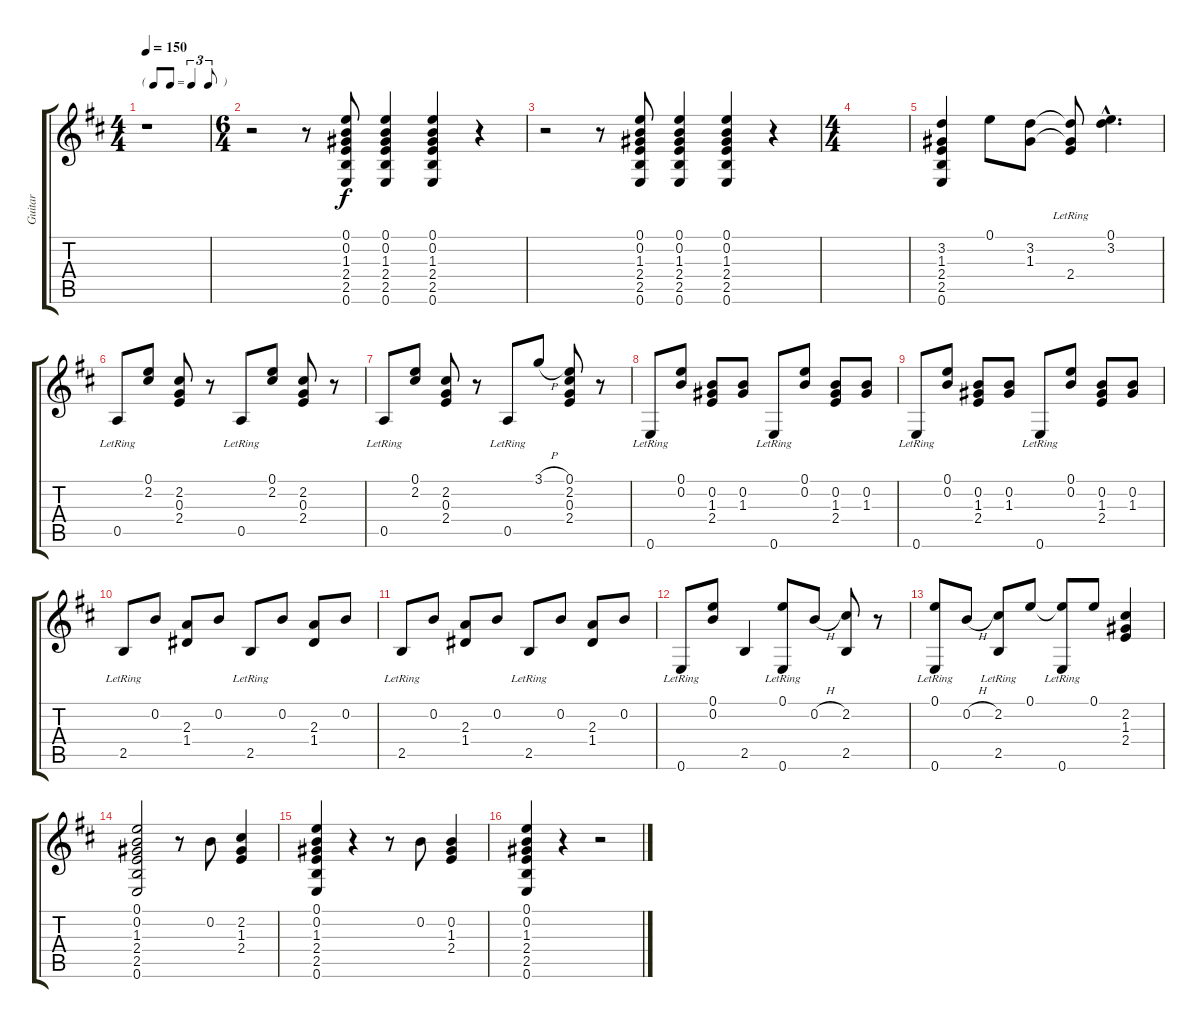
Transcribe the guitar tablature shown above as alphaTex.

\track ("Guitar" "Guitar") {instrument electricguitarclean}
\staff {score tabs}
\tuning (E4 B3 G3 D3 A2 E2) {hide}
\ts (4 4)
\tf triplet8th
\tempo 150
\clef g2
\ks d
r.1{dy f instrument electricguitarclean} |
\ts (6 4)
r.2 r.8 (0.1 0.2 1.3 2.4 2.5 0.6).8 (0.1 0.2 1.3 2.4 2.5 0.6).4 (0.1 0.2 1.3 2.4 2.5 0.6).4 r.4 |
r.2 r.8 (0.1 0.2 1.3 2.4 2.5 0.6).8 (0.1 0.2 1.3 2.4 2.5 0.6).4 (0.1 0.2 1.3 2.4 2.5 0.6).4 r.4 |
\ts (4 4)
|
(3.2 1.3 2.4 2.5 0.6).4 0.1.8 (3.2 1.3).8 (3.2{t} 1.3{t} 2.4{lr}).8 (0.1{hac} 3.2{hac}).4{d} |
0.5{lr}.8 (0.1 2.2).8 (2.2 0.3 2.4).8 r.8 0.5{lr}.8 (0.1 2.2).8 (2.2 0.3 2.4).8 r.8 |
0.5{lr}.8 (0.1 2.2).8 (2.2 0.3 2.4).8 r.8 0.5{lr}.8 3.1{h}.8 (0.1 2.2 0.3 2.4).8 r.8 |
0.6{lr}.8 (0.1 0.2).8 (0.2 1.3 2.4).8 (0.2 1.3).8 0.6{lr}.8 (0.1 0.2).8 (0.2 1.3 2.4).8 (0.2 1.3).8 |
0.6{lr}.8 (0.1 0.2).8 (0.2 1.3 2.4).8 (0.2 1.3).8 0.6{lr}.8 (0.1 0.2).8 (0.2 1.3 2.4).8 (0.2 1.3).8 |
2.5{lr}.8 0.2.8 (2.3 1.4).8 0.2.8 2.5{lr}.8 0.2.8 (2.3 1.4).8 0.2.8 |
2.5{lr}.8 0.2.8 (2.3 1.4).8 0.2.8 2.5{lr}.8 0.2.8 (2.3 1.4).8 0.2.8 |
0.6{lr}.8 (0.1 0.2).8 2.5.4 (0.1 0.6{lr}).8 0.2{h}.8 (2.2 2.5).8 r.8 |
(0.1 0.6{lr}).8 0.2{h}.8 (2.2 2.5{lr}).8 0.1.8 (0.1{t} 0.6{lr}).8 0.1.8 (2.2 1.3 2.4).4 |
(0.1 0.2 1.3 2.4 2.5 0.6).2 r.8 0.2.8 (2.2 1.3 2.4).4 |
(0.1 0.2 1.3 2.4 2.5 0.6).4 r.4 r.8 0.2.8 (0.2 1.3 2.4).4 |
(0.1 0.2 1.3 2.4 2.5 0.6).4 r.4 r.2
